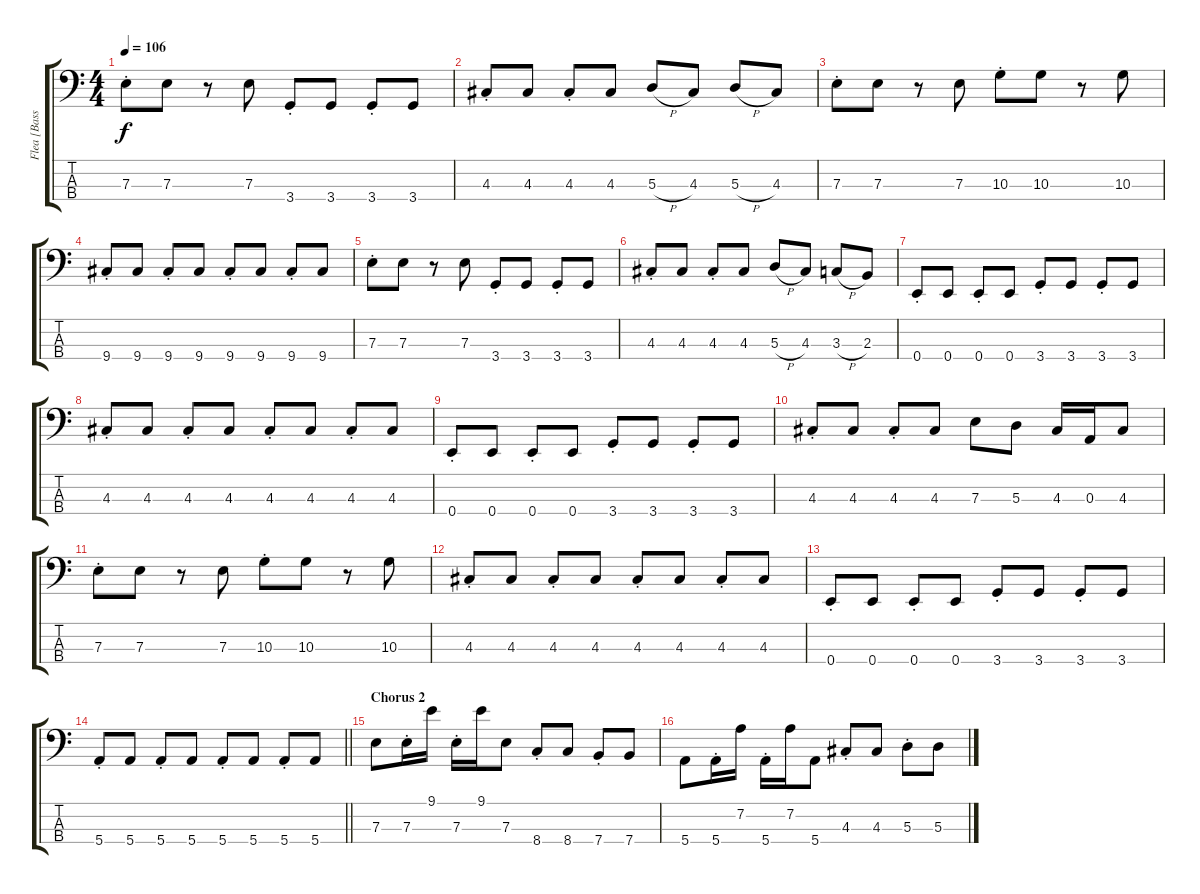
\track ("Flea [Bass]" "Flea [Bass") {instrument slapbass1}
\staff {score tabs}
\tuning (G2 D2 A1 E1) {hide}
\ts (4 4)
\tempo 106
\clef f4
\ks c
7.3{st}.8{dy f} 7.3.8 r.8 7.3.8 3.4{st}.8 3.4.8 3.4{st}.8 3.4.8 |
4.3{st}.8 4.3.8 4.3{st}.8 4.3.8 5.3{h}.8 4.3.8 5.3{h}.8 4.3.8 |
7.3{st}.8 7.3.8 r.8 7.3.8 10.3{st}.8 10.3.8 r.8 10.3.8 |
9.4{st}.8 9.4.8 9.4{st}.8 9.4.8 9.4{st}.8 9.4.8 9.4{st}.8 9.4.8 |
7.3{st}.8 7.3.8 r.8 7.3.8 3.4{st}.8 3.4.8 3.4{st}.8 3.4.8 |
4.3{st}.8 4.3.8 4.3{st}.8 4.3.8 5.3{h}.8 4.3.8 3.3{h}.8 2.3.8 |
0.4{st}.8 0.4.8 0.4{st}.8 0.4.8 3.4{st}.8 3.4.8 3.4{st}.8 3.4.8 |
4.3{st}.8 4.3.8 4.3{st}.8 4.3.8 4.3{st}.8 4.3.8 4.3{st}.8 4.3.8 |
0.4{st}.8 0.4.8 0.4{st}.8 0.4.8 3.4{st}.8 3.4.8 3.4{st}.8 3.4.8 |
4.3{st}.8 4.3.8 4.3{st}.8 4.3.8 7.3.8 5.3.8 4.3.16 0.3.16 4.3.8 |
7.3{st}.8 7.3.8 r.8 7.3.8 10.3{st}.8 10.3.8 r.8 10.3.8 |
4.3{st}.8 4.3.8 4.3{st}.8 4.3.8 4.3{st}.8 4.3.8 4.3{st}.8 4.3.8 |
0.4{st}.8 0.4.8 0.4{st}.8 0.4.8 3.4{st}.8 3.4.8 3.4{st}.8 3.4.8 |
\barLineRight lightlight
5.4{st}.8 5.4.8 5.4{st}.8 5.4.8 5.4{st}.8 5.4.8 5.4{st}.8 5.4.8 |
\section ("" "Chorus 2")
7.3.8 7.3{st}.16 9.1.16 7.3{st}.16 9.1.16 7.3.8 8.4{st}.8 8.4.8 7.4{st}.8 7.4.8 |
5.4.8 5.4{st}.16 7.2.16 5.4{st}.16 7.2.16 5.4.8 4.3{st}.8 4.3.8 5.3{st}.8 5.3.8
